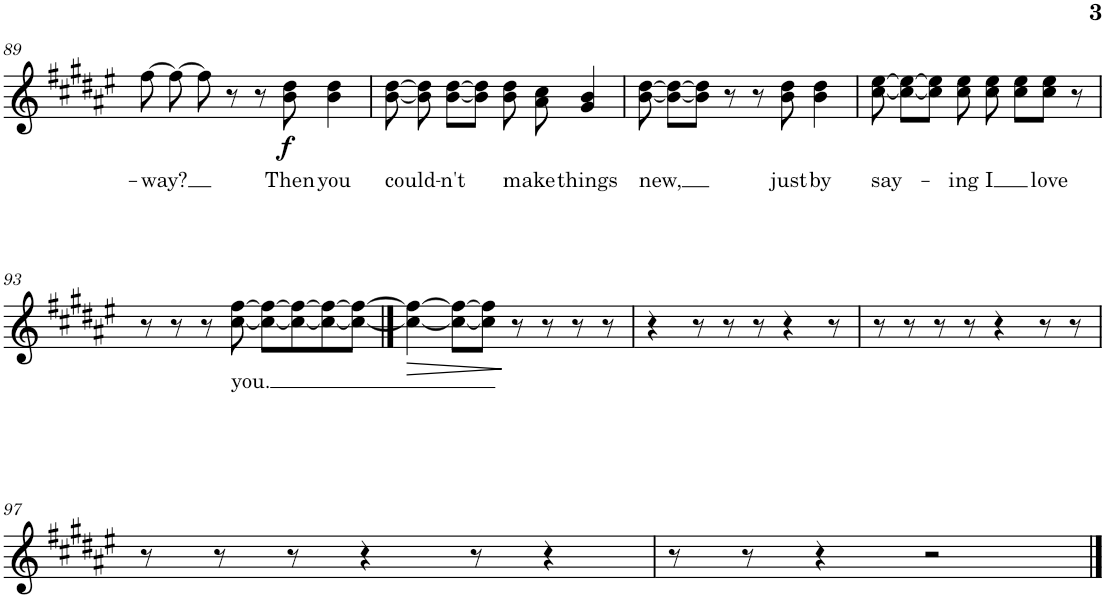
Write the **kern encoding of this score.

**kern	**text	**dynam
*part1	*part1	*part1
*staff1	*staff1	*staff1
*I"Piano	*	*
*I'Pno.	*	*
!!LO:PB:g=z
*clefG2	*	*
*k[f#c#g#d#a#e#]	*	*
*M4/4	*	*
=89	=89	=89
!	!LO:LY:b	!
[8ff#\	-way?	.
8ff#\_	.	.
8ff#\]	.	.
8r	.	.
8r	.	.
!	!LO:LY:b	!LO:DY:b
8b\ 8dd#\	Then	f
!	!LO:LY:b	!
4b\ 4dd#\	you	.
=90	=90	=90
!	!LO:LY:b	!
[8b\ [8dd#\	could-	.
8b\] 8dd#\]	.	.
!	!LO:LY:b	!
[8b\ [8dd#\L	-n't	.
8b\] 8dd#\]J	.	.
!	!LO:LY:b	!
8b\ 8dd#\	make	.
8a#\ 8cc#\	.	.
!	!LO:LY:b	!
4g#/ 4b/	things	.
=91	=91	=91
!	!LO:LY:b	!
[8b\ [8dd#\	new,	.
8b\_ 8dd#\_L	.	.
8b\] 8dd#\]J	.	.
8r	.	.
8r	.	.
!	!LO:LY:b	!
8b\ 8dd#\	just	.
!	!LO:LY:b	!
4b\ 4dd#\	by	.
=92	=92	=92
!	!LO:LY:b	!
[8cc#\ [8ee#\	say-	.
8cc#\_ 8ee#\_L	.	.
8cc#\] 8ee#\]J	.	.
!	!LO:LY:b	!
8cc#\ 8ee#\	-ing	.
!	!LO:LY:b	!
8cc#\ 8ee#\	I	.
8cc#\ 8ee#\L	.	.
!	!LO:LY:b	!
8cc#\ 8ee#\J	love	.
8r	.	.
!!LO:LB:g=z
=93	=93	=93
8r	.	.
8r	.	.
8r	.	.
!	!LO:LY:b	!
[8cc#\ [8ff#\	you.	.
8cc#\_ 8ff#\_L	.	.
8cc#\_ 8ff#\_	.	.
8cc#\_ 8ff#\_	.	.
8cc#\_ 8ff#\_J	.	.
==94	==94	==94
!	!	!LO:HP:b
4cc#\_ 4ff#\_	.	>
8cc#\_ 8ff#\_L	.	.
8cc#\] 8ff#\]J	.	.
8r	.	]
8r	.	.
8r	.	.
8r	.	.
=95	=95	=95
4r	.	.
8r	.	.
8r	.	.
8r	.	.
4r	.	.
8r	.	.
=96	=96	=96
8r	.	.
8r	.	.
8r	.	.
8r	.	.
4r	.	.
8r	.	.
8r	.	.
!!LO:LB:g=z
=97	=97	=97
8r	.	.
8r	.	.
8r	.	.
4r	.	.
8r	.	.
4r	.	.
=98	=98	=98
8r	.	.
8r	.	.
4r	.	.
2r	.	.
==	==	==
*-	*-	*-
